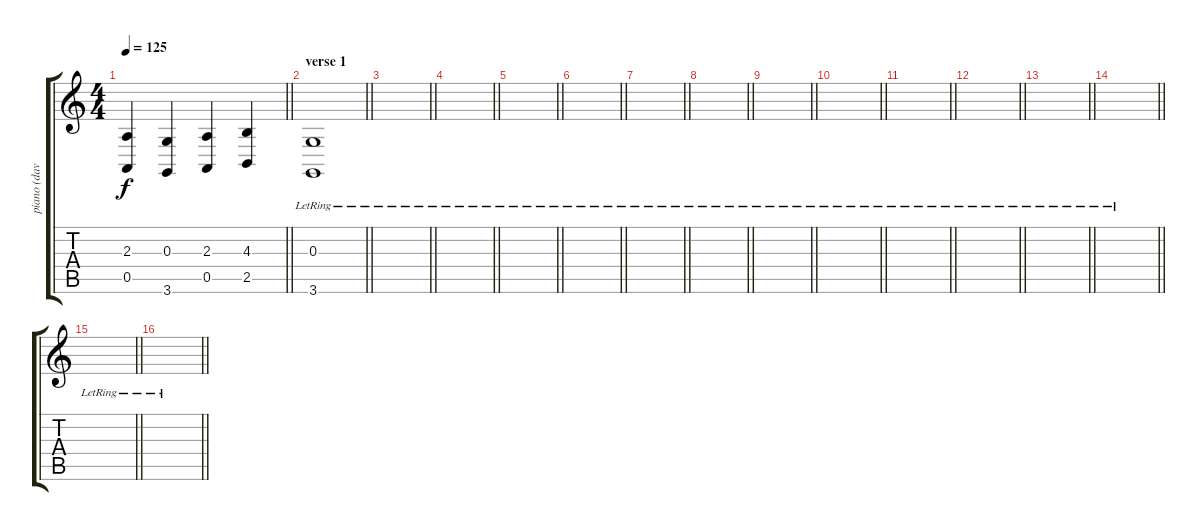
\track ("piano (david)" "piano (dav") {instrument brightacousticpiano}
\staff {score tabs}
\tuning (E4 B3 G3 D3 A2 E2) {hide}
\ts (4 4)
\tempo 125
\clef g2
\barLineRight lightlight
\ks c
(2.3 0.5).4{dy f} (0.3 3.6).4 (2.3 0.5).4 (4.3 2.5).4 |
\section ("" "verse 1")
\barLineRight lightlight
(0.3 3.6{lr}).1 |
\barLineRight lightlight
|
\barLineRight lightlight
|
\barLineRight lightlight
|
\barLineRight lightlight
|
\barLineRight lightlight
|
\barLineRight lightlight
|
\barLineRight lightlight
|
\barLineRight lightlight
|
\barLineRight lightlight
|
\barLineRight lightlight
|
\barLineRight lightlight
|
\barLineRight lightlight
|
\barLineRight lightlight
|
\barLineRight lightlight
